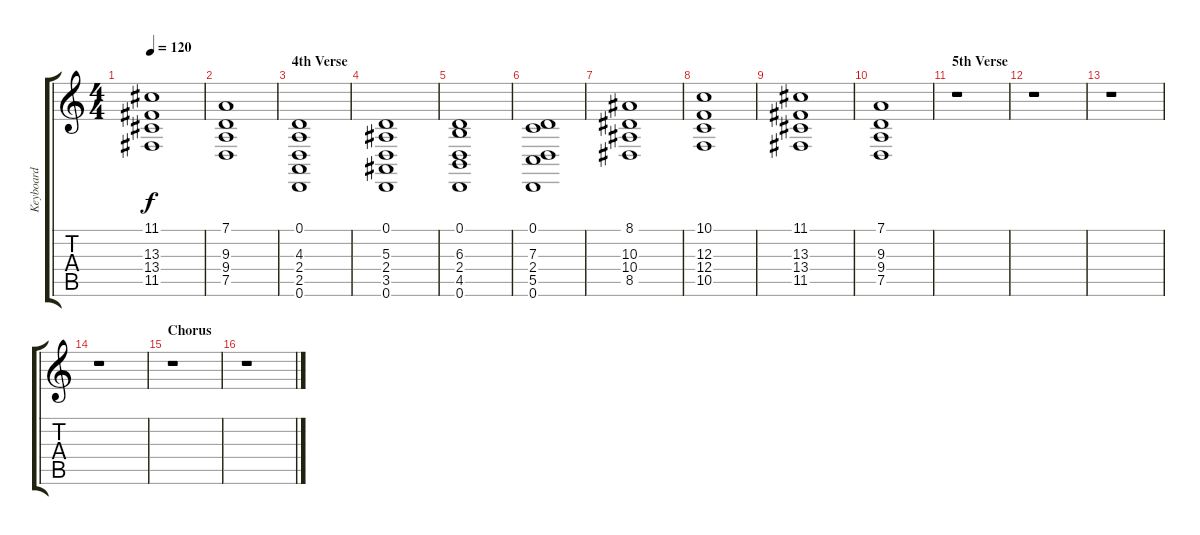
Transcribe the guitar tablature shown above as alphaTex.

\track ("Keyboard" "Keyboard") {instrument choiraahs}
\staff {score tabs}
\tuning (D4 A3 F3 C3 G2 D2) {hide}
\ts (4 4)
\tempo 120
\clef g2
\ks c
(11.1 13.3 13.4 11.5).1{dy f} |
(7.1 9.3 9.4 7.5).1 |
\section ("" "4th Verse")
(0.1 4.3 2.4 2.5 0.6).1{volume 11 instrument choiraahs} |
(0.1 5.3 2.4 3.5 0.6).1 |
(0.1 6.3 2.4 4.5 0.6).1 |
(0.1 7.3 2.4 5.5 0.6).1 |
(8.1 10.3 10.4 8.5).1 |
(10.1 12.3 12.4 10.5).1 |
(11.1 13.3 13.4 11.5).1 |
(7.1 9.3 9.4 7.5).1 |
\section ("" "5th Verse")
r.1 |
r.1 |
r.1 |
r.1 |
\section ("" "Chorus")
r.1 |
r.1
